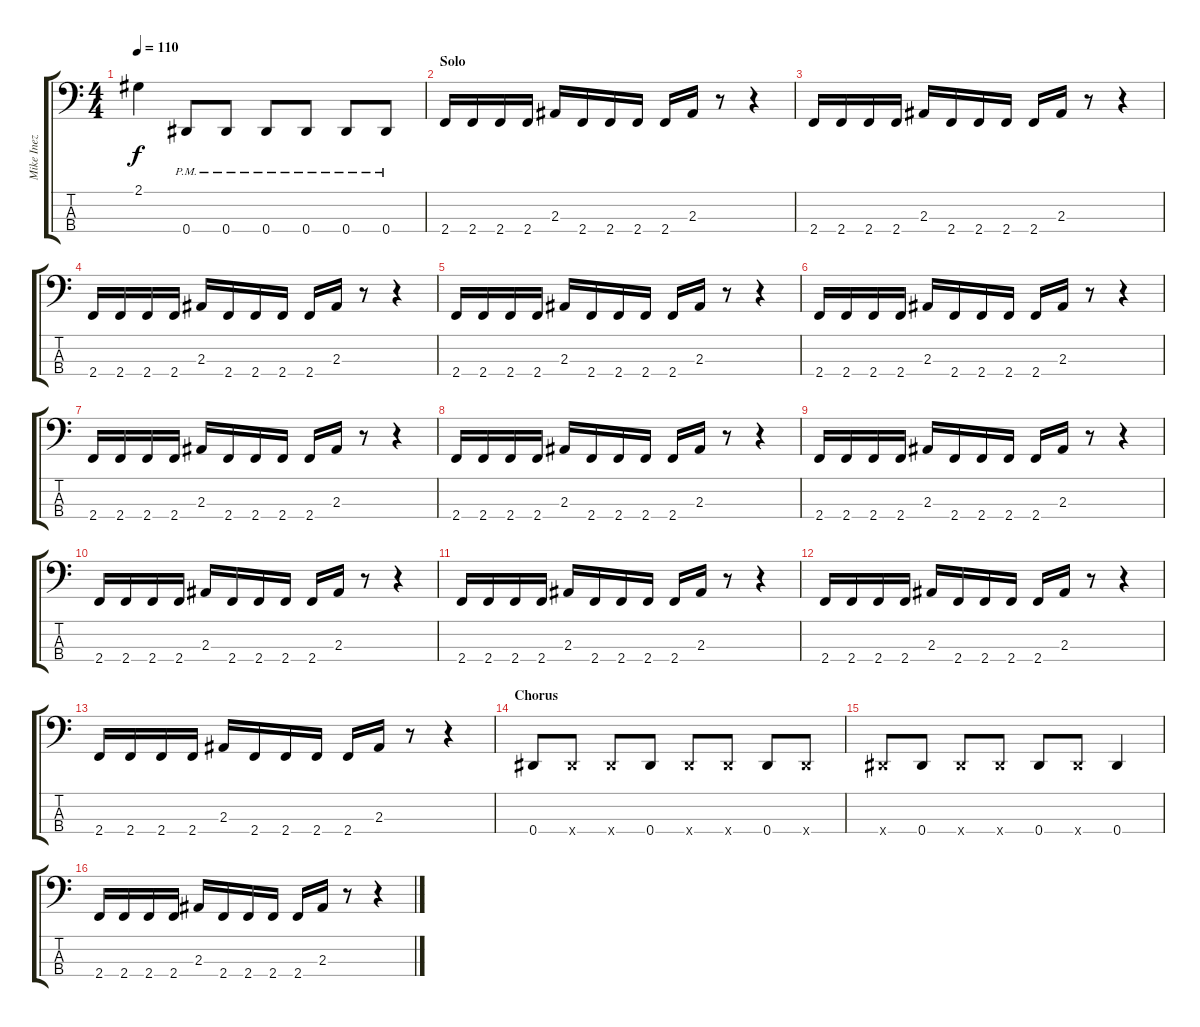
\track ("Mike Inez" "Mike Inez") {instrument electricbasspick}
\staff {score tabs}
\tuning (Gb2 Db2 Ab1 Eb1) {hide}
\ts (4 4)
\tempo 110
\clef f4
\ks c
2.1{t}.4{dy f} 0.4{pm}.8 0.4{pm}.8 0.4{pm}.8 0.4{pm}.8 0.4{pm}.8 0.4{pm}.8 |
\section ("" "Solo")
2.4.16 2.4.16 2.4.16 2.4.16 2.3.16 2.4.16 2.4.16 2.4.16 2.4.16 2.3.16 r.8 r.4 |
2.4.16 2.4.16 2.4.16 2.4.16 2.3.16 2.4.16 2.4.16 2.4.16 2.4.16 2.3.16 r.8 r.4 |
2.4.16 2.4.16 2.4.16 2.4.16 2.3.16 2.4.16 2.4.16 2.4.16 2.4.16 2.3.16 r.8 r.4 |
2.4.16 2.4.16 2.4.16 2.4.16 2.3.16 2.4.16 2.4.16 2.4.16 2.4.16 2.3.16 r.8 r.4 |
2.4.16 2.4.16 2.4.16 2.4.16 2.3.16 2.4.16 2.4.16 2.4.16 2.4.16 2.3.16 r.8 r.4 |
2.4.16 2.4.16 2.4.16 2.4.16 2.3.16 2.4.16 2.4.16 2.4.16 2.4.16 2.3.16 r.8 r.4 |
2.4.16 2.4.16 2.4.16 2.4.16 2.3.16 2.4.16 2.4.16 2.4.16 2.4.16 2.3.16 r.8 r.4 |
2.4.16 2.4.16 2.4.16 2.4.16 2.3.16 2.4.16 2.4.16 2.4.16 2.4.16 2.3.16 r.8 r.4 |
2.4.16 2.4.16 2.4.16 2.4.16 2.3.16 2.4.16 2.4.16 2.4.16 2.4.16 2.3.16 r.8 r.4 |
2.4.16 2.4.16 2.4.16 2.4.16 2.3.16 2.4.16 2.4.16 2.4.16 2.4.16 2.3.16 r.8 r.4 |
2.4.16 2.4.16 2.4.16 2.4.16 2.3.16 2.4.16 2.4.16 2.4.16 2.4.16 2.3.16 r.8 r.4 |
2.4.16 2.4.16 2.4.16 2.4.16 2.3.16 2.4.16 2.4.16 2.4.16 2.4.16 2.3.16 r.8 r.4 |
\section ("" "Chorus")
0.4.8 0.4{x}.8 0.4{x}.8 0.4.8 0.4{x}.8 0.4{x}.8 0.4.8 0.4{x}.8 |
0.4{x}.8 0.4.8 0.4{x}.8 0.4{x}.8 0.4.8 0.4{x}.8 0.4.4 |
2.4.16 2.4.16 2.4.16 2.4.16 2.3.16 2.4.16 2.4.16 2.4.16 2.4.16 2.3.16 r.8 r.4
